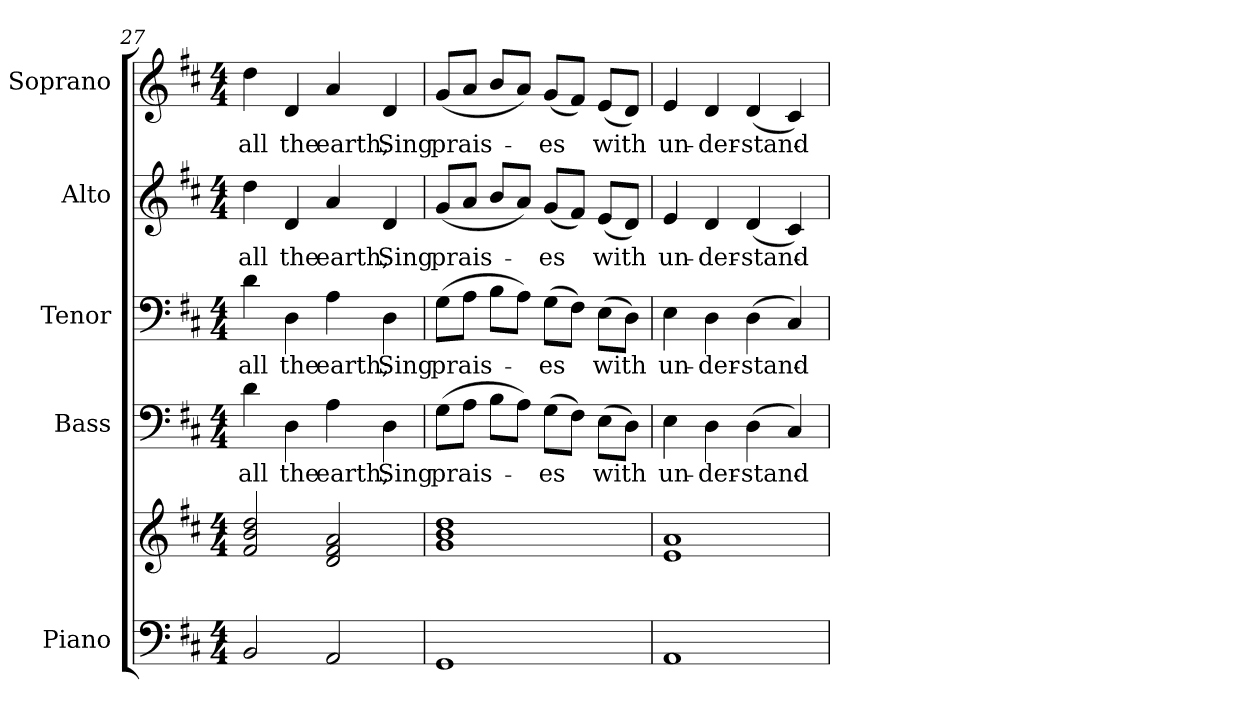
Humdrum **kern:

**kern	**kern	**kern	**text	**kern	**text	**kern	**text	**kern	**text
*part5	*part5	*part4	*part4	*part3	*part3	*part2	*part2	*part1	*part1
*staff6	*staff5	*staff4	*staff4	*staff3	*staff3	*staff2	*staff2	*staff1	*staff1
*I"Piano	*	*I"Bass	*	*I"Tenor	*	*I"Alto	*	*I"Soprano	*
*I'Pno.	*	*I'B.	*	*I'T.	*	*I'A.	*	*I'S.	*
!!LO:PB:g=z
*clefF4	*clefG2	*clefF4	*	*clefF4	*	*clefG2	*	*clefG2	*
*k[f#c#]	*k[f#c#]	*k[f#c#]	*	*k[f#c#]	*	*k[f#c#]	*	*k[f#c#]	*
*D:	*D:	*D:	*	*D:	*	*D:	*	*D:	*
*M4/4	*M4/4	*M4/4	*	*M4/4	*	*M4/4	*	*M4/4	*
=27	=27	=27	=27	=27	=27	=27	=27	=27	=27
!	!	!	!LO:LY:b:color=#000000	!	!	!	!	!	!
!	!	!	!	!	!LO:LY:b:color=#000000	!	!	!	!
!	!	!	!	!	!	!	!LO:LY:b:color=#000000	!	!
!	!	!	!	!	!	!	!	!	!LO:LY:b:color=#000000
2BBi/	2f#i/ 2bi 2ddi	4di\	all	4di\	all	4ddi\	all	4ddi\	all
!	!	!	!LO:LY:b:color=#000000	!	!	!	!	!	!
!	!	!	!	!	!LO:LY:b:color=#000000	!	!	!	!
!	!	!	!	!	!	!	!LO:LY:b:color=#000000	!	!
!	!	!	!	!	!	!	!	!	!LO:LY:b:color=#000000
.	.	4Di\	the	4Di\	the	4di/	the	4di/	the
!	!	!	!LO:LY:b:color=#000000	!	!	!	!	!	!
!	!	!	!	!	!LO:LY:b:color=#000000	!	!	!	!
!	!	!	!	!	!	!	!LO:LY:b:color=#000000	!	!
!	!	!	!	!	!	!	!	!	!LO:LY:b:color=#000000
2AAi/	2di/ 2f#i 2ai	4Ai\	earth;	4Ai\	earth;	4ai/	earth;	4ai/	earth;
!	!	!	!LO:LY:b:color=#000000	!	!	!	!	!	!
!	!	!	!	!	!LO:LY:b:color=#000000	!	!	!	!
!	!	!	!	!	!	!	!LO:LY:b:color=#000000	!	!
!	!	!	!	!	!	!	!	!	!LO:LY:b:color=#000000
.	.	4Di\	Sing	4Di\	Sing	4di/	Sing	4di/	Sing
=28	=28	=28	=28	=28	=28	=28	=28	=28	=28
!	!	!	!LO:LY:b:color=#000000	!	!	!	!	!	!
!	!	!	!	!	!LO:LY:b:color=#000000	!	!	!	!
!	!	!	!	!	!	!	!LO:LY:b:color=#000000	!	!
!	!	!	!	!	!	!	!	!	!LO:LY:b:color=#000000
1GGi	1gi 1bi 1ddi	(8Gi\L	prais-	(8Gi\L	prais-	(8gi/L	prais-	(8gi/L	prais-
.	.	8Ai\J	.	8Ai\J	.	8ai/J	.	8ai/J	.
.	.	8Bi\L	.	8Bi\L	.	8bi/L	.	8bi/L	.
.	.	8Ai\J)	.	8Ai\J)	.	8ai/J)	.	8ai/J)	.
!	!	!	!LO:LY:b:color=#000000	!	!	!	!	!	!
!	!	!	!	!	!LO:LY:b:color=#000000	!	!	!	!
!	!	!	!	!	!	!	!LO:LY:b:color=#000000	!	!
!	!	!	!	!	!	!	!	!	!LO:LY:b:color=#000000
.	.	(8Gi\L	-es	(8Gi\L	-es	(8gi/L	-es	(8gi/L	-es
.	.	8F#i\J)	.	8F#i\J)	.	8f#i/J)	.	8f#i/J)	.
!	!	!	!LO:LY:b:color=#000000	!	!	!	!	!	!
!	!	!	!	!	!LO:LY:b:color=#000000	!	!	!	!
!	!	!	!	!	!	!	!LO:LY:b:color=#000000	!	!
!	!	!	!	!	!	!	!	!	!LO:LY:b:color=#000000
.	.	(8Ei\L	with	(8Ei\L	with	(8ei/L	with	(8ei/L	with
.	.	8Di\J)	.	8Di\J)	.	8di/J)	.	8di/J)	.
!!LO:PB:g=z
=29	=29	=29	=29	=29	=29	=29	=29	=29	=29
!	!	!	!LO:LY:b:color=#000000	!	!	!	!	!	!
!	!	!	!	!	!LO:LY:b:color=#000000	!	!	!	!
!	!	!	!	!	!	!	!LO:LY:b:color=#000000	!	!
!	!	!	!	!	!	!	!	!	!LO:LY:b:color=#000000
1AAi	1ei 1ai	4Ei\	un-	4Ei\	un-	4ei/	un-	4ei/	un-
!	!	!	!LO:LY:b:color=#000000	!	!	!	!	!	!
!	!	!	!	!	!LO:LY:b:color=#000000	!	!	!	!
!	!	!	!	!	!	!	!LO:LY:b:color=#000000	!	!
!	!	!	!	!	!	!	!	!	!LO:LY:b:color=#000000
.	.	4Di\	-der-	4Di\	-der-	4di/	-der-	4di/	-der-
!	!	!	!LO:LY:b:color=#000000	!	!	!	!	!	!
!	!	!	!	!	!LO:LY:b:color=#000000	!	!	!	!
!	!	!	!	!	!	!	!LO:LY:b:color=#000000	!	!
!	!	!	!	!	!	!	!	!	!LO:LY:b:color=#000000
.	.	(4Di\	-stand-	(4Di\	-stand-	(4di/	-stand-	(4di/	-stand-
.	.	4C#i/)	.	4C#i/)	.	4c#i/)	.	4c#i/)	.
=	=	=	=	=	=	=	=	=	=
*-	*-	*-	*-	*-	*-	*-	*-	*-	*-
